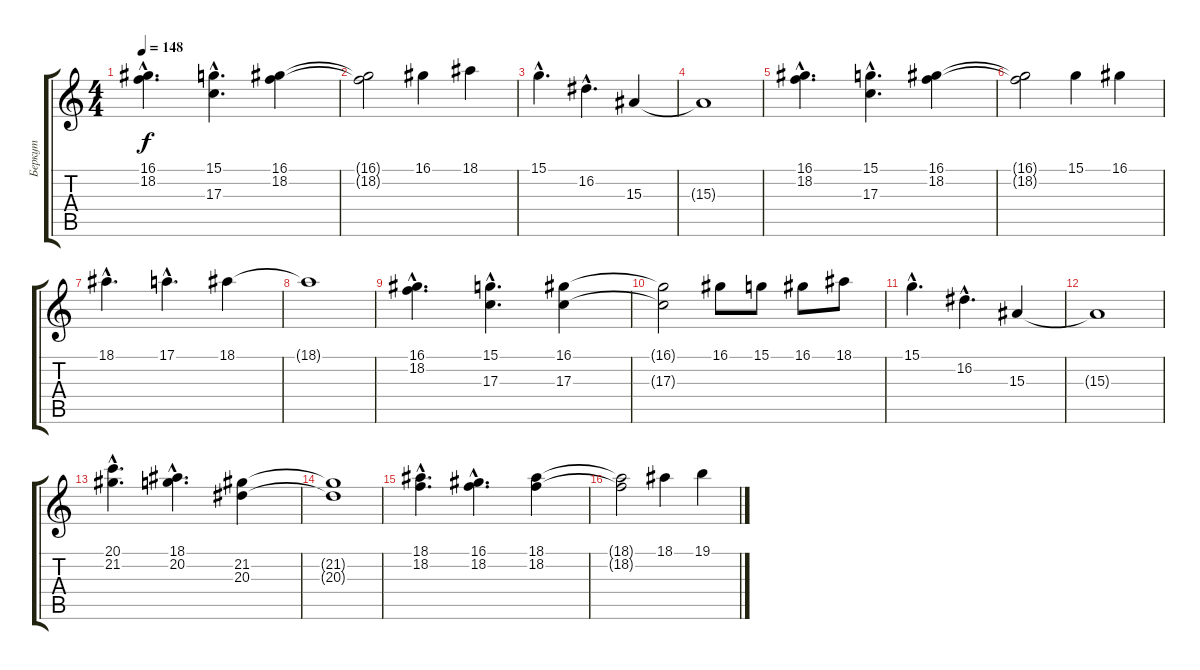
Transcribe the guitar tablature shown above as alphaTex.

\track ("Беркут" "Беркут") {instrument violin}
\staff {score tabs}
\tuning (E4 B3 G3 D3 A2 E2) {hide}
\ts (4 4)
\tempo 148
\clef g2
\ks c
(16.1{hac} 18.2{hac}).4{d dy f} (15.1{hac} 17.3{hac}).4{d} (16.1 18.2).4 |
(16.1{t} 18.2{t}).2 16.1.4 18.1.4 |
15.1{hac}.4{d} 16.2{hac}.4{d} 15.3.4 |
15.3{t}.1 |
(16.1{hac} 18.2{hac}).4{d} (15.1{hac} 17.3{hac}).4{d} (16.1 18.2).4 |
(16.1{t} 18.2{t}).2 15.1.4 16.1.4 |
18.1{hac}.4{d} 17.1{hac}.4{d} 18.1.4 |
18.1{t}.1 |
(16.1{hac} 18.2{hac}).4{d} (15.1{hac} 17.3{hac}).4{d} (16.1 17.3).4 |
(16.1{t} 17.3{t}).2 16.1.8 15.1.8 16.1.8 18.1.8 |
15.1{hac}.4{d} 16.2{hac}.4{d} 15.3.4 |
15.3{t}.1 |
(20.1{hac} 21.2{hac}).4{d} (18.1{hac} 20.2{hac}).4{d} (21.2 20.3).4 |
(21.2{t} 20.3{t}).1 |
(18.1{hac} 18.2{hac}).4{d} (16.1{hac} 18.2{hac}).4{d} (18.1 18.2).4 |
(18.1{t} 18.2{t}).2 18.1.4 19.1.4
